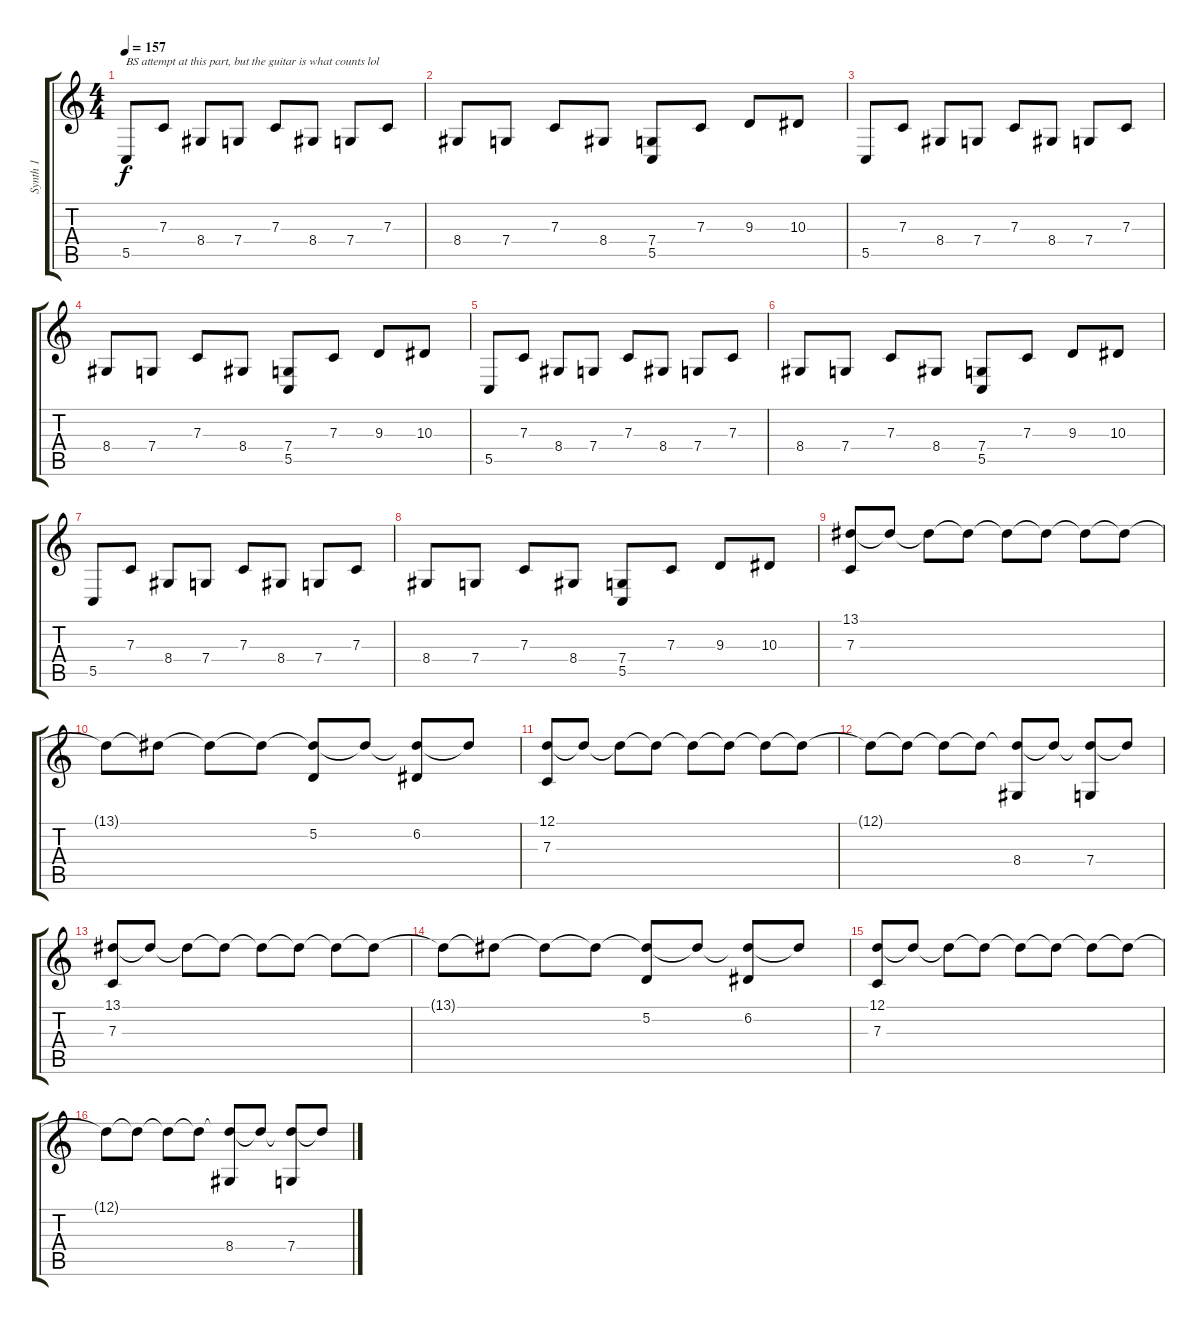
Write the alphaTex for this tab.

\track ("Synth 1" "Synth 1") {instrument stringensemble1}
\staff {score tabs}
\tuning (D4 A3 F3 C3 G2 C2) {hide}
\ts (4 4)
\tempo 157
\clef g2
\ks c
5.5.8{txt "BS attempt at this part, but the guitar is what counts lol" dy f instrument stringensemble1} 7.3.8 8.4.8 7.4.8 7.3.8 8.4.8 7.4.8 7.3.8 |
8.4.8 7.4.8 7.3.8 8.4.8 (7.4 5.5).8 7.3.8 9.3.8 10.3.8 |
5.5.8 7.3.8 8.4.8 7.4.8 7.3.8 8.4.8 7.4.8 7.3.8 |
8.4.8 7.4.8 7.3.8 8.4.8 (7.4 5.5).8 7.3.8 9.3.8 10.3.8 |
5.5.8 7.3.8 8.4.8 7.4.8 7.3.8 8.4.8 7.4.8 7.3.8 |
8.4.8 7.4.8 7.3.8 8.4.8 (7.4 5.5).8 7.3.8 9.3.8 10.3.8 |
5.5.8 7.3.8 8.4.8 7.4.8 7.3.8 8.4.8 7.4.8 7.3.8 |
8.4.8 7.4.8 7.3.8 8.4.8 (7.4 5.5).8 7.3.8 9.3.8 10.3.8 |
(13.1 7.3).8 13.1{t}.8 13.1{t}.8 13.1{t}.8 13.1{t}.8 13.1{t}.8 13.1{t}.8 13.1{t}.8 |
13.1{t}.8 13.1{t}.8 13.1{t}.8 13.1{t}.8 (13.1{t} 5.2).8 13.1{t}.8 (13.1{t} 6.2).8 13.1{t}.8 |
(12.1 7.3).8 12.1{t}.8 12.1{t}.8 12.1{t}.8 12.1{t}.8 12.1{t}.8 12.1{t}.8 12.1{t}.8 |
12.1{t}.8 12.1{t}.8 12.1{t}.8 12.1{t}.8 (12.1{t} 8.4).8 12.1{t}.8 (12.1{t} 7.4).8 12.1{t}.8 |
(13.1 7.3).8 13.1{t}.8 13.1{t}.8 13.1{t}.8 13.1{t}.8 13.1{t}.8 13.1{t}.8 13.1{t}.8 |
13.1{t}.8 13.1{t}.8 13.1{t}.8 13.1{t}.8 (13.1{t} 5.2).8 13.1{t}.8 (13.1{t} 6.2).8 13.1{t}.8 |
(12.1 7.3).8 12.1{t}.8 12.1{t}.8 12.1{t}.8 12.1{t}.8 12.1{t}.8 12.1{t}.8 12.1{t}.8 |
12.1{t}.8 12.1{t}.8 12.1{t}.8 12.1{t}.8 (12.1{t} 8.4).8 12.1{t}.8 (12.1{t} 7.4).8 12.1{t}.8
